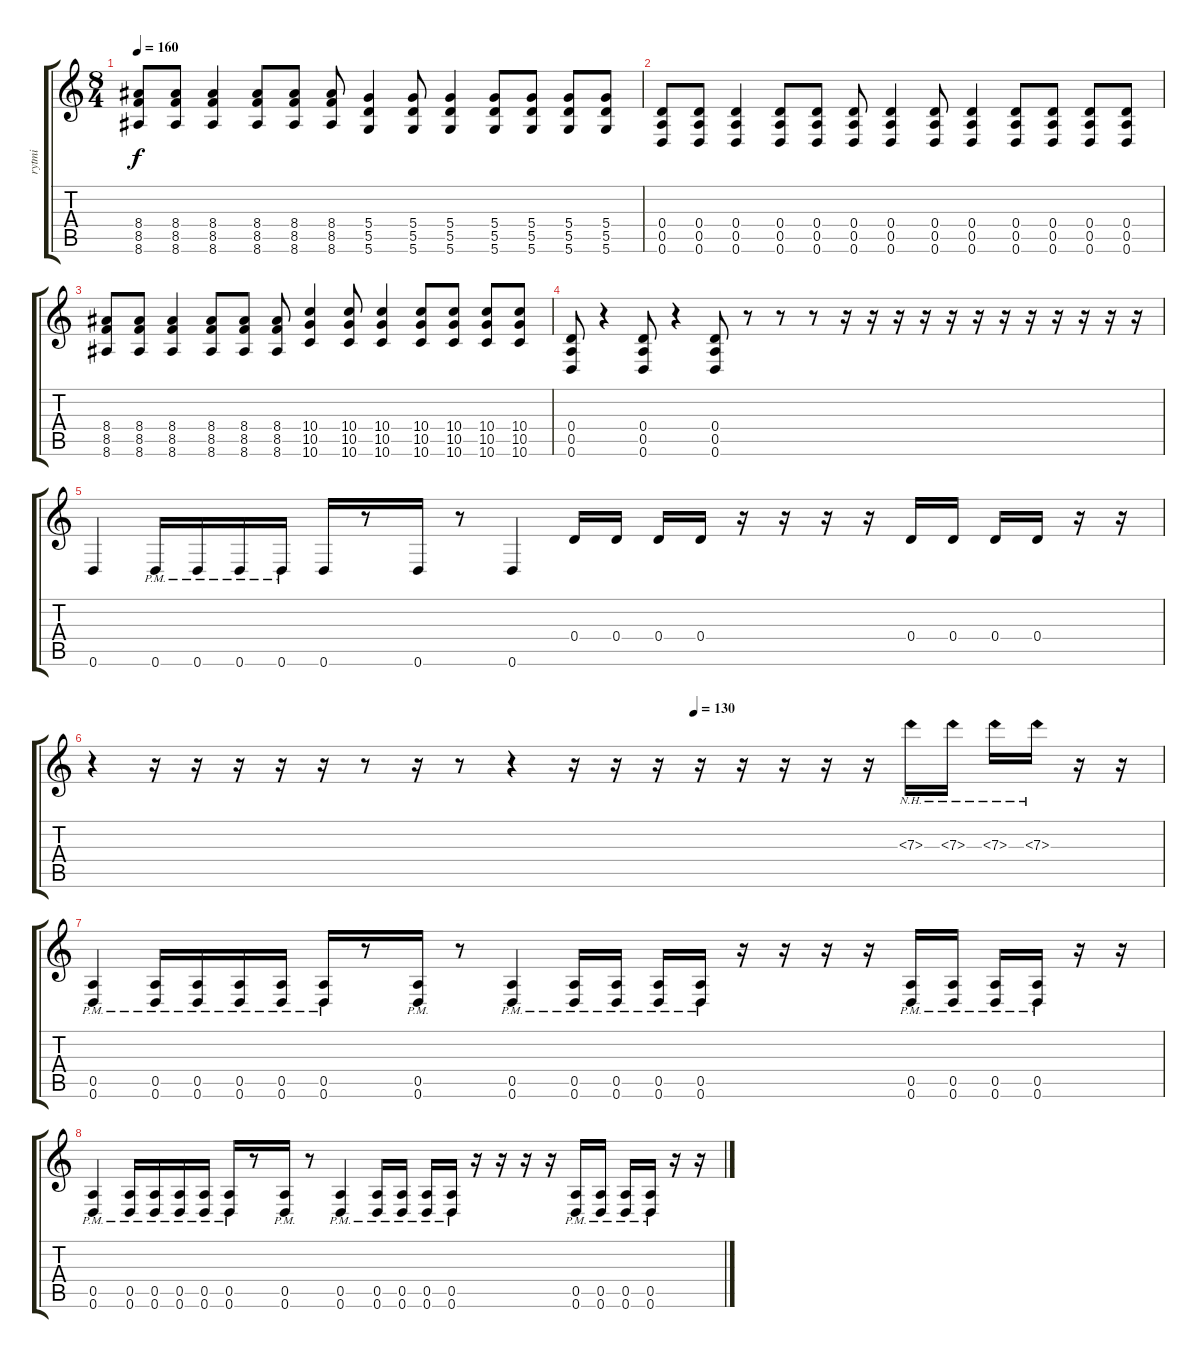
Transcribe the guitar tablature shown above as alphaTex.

\track ("rytmi" "rytmi") {instrument distortionguitar}
\staff {score tabs}
\tuning (E4 B3 G3 D3 A2 D2) {hide}
\ts (8 4)
\tempo 160
\clef g2
\ks c
(8.4 8.5 8.6).8{dy f} (8.4 8.5 8.6).8 (8.4 8.5 8.6).4 (8.4 8.5 8.6).8 (8.4 8.5 8.6).8 (8.4 8.5 8.6).8 (5.4 5.5 5.6).4 (5.4 5.5 5.6).8 (5.4 5.5 5.6).4 (5.4 5.5 5.6).8 (5.4 5.5 5.6).8 (5.4 5.5 5.6).8 (5.4 5.5 5.6).8 |
(0.4 0.5 0.6).8 (0.4 0.5 0.6).8 (0.4 0.5 0.6).4 (0.4 0.5 0.6).8 (0.4 0.5 0.6).8 (0.4 0.5 0.6).8 (0.4 0.5 0.6).4 (0.4 0.5 0.6).8 (0.4 0.5 0.6).4 (0.4 0.5 0.6).8 (0.4 0.5 0.6).8 (0.4 0.5 0.6).8 (0.4 0.5 0.6).8 |
(8.4 8.5 8.6).8 (8.4 8.5 8.6).8 (8.4 8.5 8.6).4 (8.4 8.5 8.6).8 (8.4 8.5 8.6).8 (8.4 8.5 8.6).8 (10.4 10.5 10.6).4 (10.4 10.5 10.6).8 (10.4 10.5 10.6).4 (10.4 10.5 10.6).8 (10.4 10.5 10.6).8 (10.4 10.5 10.6).8 (10.4 10.5 10.6).8 |
(0.4 0.5 0.6).8 r.4 (0.4 0.5 0.6).8 r.4 (0.4 0.5 0.6).8 r.8 r.8 r.8 r.16 r.16 r.16 r.16 r.16 r.16 r.16 r.16 r.16 r.16 r.16 r.16 |
0.6.4 0.6{pm}.16 0.6{pm}.16 0.6{pm}.16 0.6{pm}.16 0.6.16 r.8 0.6.16 r.8 0.6.4 0.4.16 0.4.16 0.4.16 0.4.16 r.16 r.16 r.16 r.16 0.4.16 0.4.16 0.4.16 0.4.16 r.16 r.16 |
\tempo (140 0.5625)
\tempo (130 0.5625)
r.4 r.16 r.16 r.16 r.16 r.16 r.8 r.16 r.8 r.4 r.16 r.16 r.16 r.16 r.16 r.16 r.16 r.16 7.3{nh}.16 7.3{nh}.16 7.3{nh}.16 7.3{nh}.16 r.16 r.16 |
(0.5{pm} 0.6{pm}).4 (0.5{pm} 0.6{pm}).16 (0.5{pm} 0.6{pm}).16 (0.5{pm} 0.6{pm}).16 (0.5{pm} 0.6{pm}).16 (0.5{pm} 0.6{pm}).16 r.8 (0.5{pm} 0.6{pm}).16 r.8 (0.5{pm} 0.6{pm}).4 (0.5{pm} 0.6{pm}).16 (0.5{pm} 0.6{pm}).16 (0.5{pm} 0.6{pm}).16 (0.5{pm} 0.6{pm}).16 r.16 r.16 r.16 r.16 (0.5{pm} 0.6{pm}).16 (0.5{pm} 0.6{pm}).16 (0.5{pm} 0.6{pm}).16 (0.5{pm} 0.6{pm}).16 r.16 r.16 |
(0.5{pm} 0.6{pm}).4 (0.5{pm} 0.6{pm}).16 (0.5{pm} 0.6{pm}).16 (0.5{pm} 0.6{pm}).16 (0.5{pm} 0.6{pm}).16 (0.5{pm} 0.6{pm}).16 r.8 (0.5{pm} 0.6{pm}).16 r.8 (0.5{pm} 0.6{pm}).4 (0.5{pm} 0.6{pm}).16 (0.5{pm} 0.6{pm}).16 (0.5{pm} 0.6{pm}).16 (0.5{pm} 0.6{pm}).16 r.16 r.16 r.16 r.16 (0.5{pm} 0.6{pm}).16 (0.5{pm} 0.6{pm}).16 (0.5{pm} 0.6{pm}).16 (0.5{pm} 0.6{pm}).16 r.16 r.16
